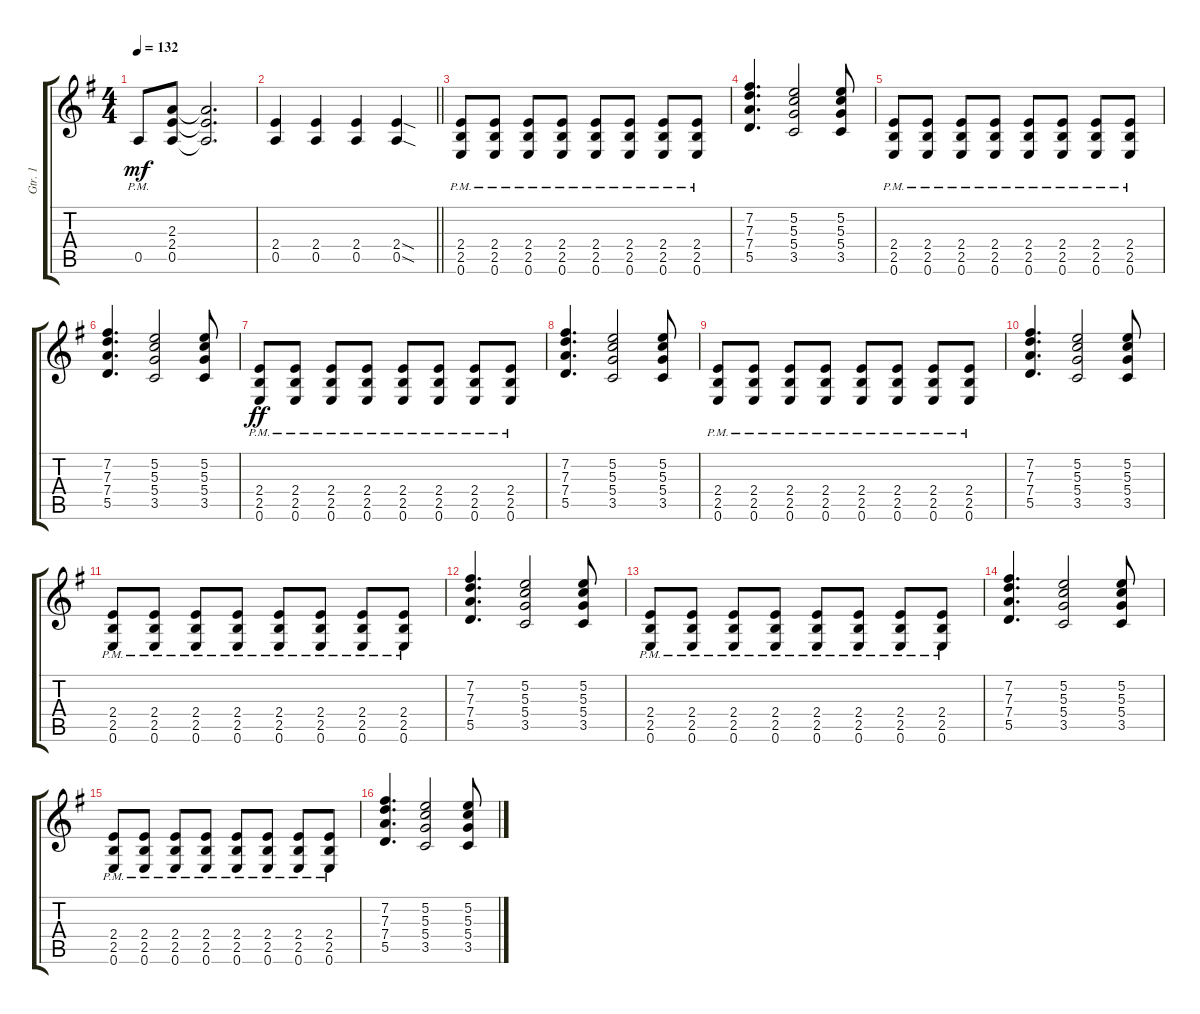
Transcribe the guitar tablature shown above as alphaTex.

\track ("Gtr. 1" "Gtr. 1") {instrument distortionguitar}
\staff {score tabs}
\tuning (E4 B3 G3 D3 A2 E2) {hide}
\ts (4 4)
\tempo 132
\clef g2
\ks g
0.5{pm}.8{dy mf} (2.3 2.4 0.5).8 (2.3{t} 2.4{t} 0.5{t}).2{d} |
\barLineRight lightlight
(2.4 0.5).4 (2.4 0.5).4 (2.4 0.5).4 (2.4{sod} 0.5{sod}).4 |
(2.4{pm} 2.5{pm} 0.6{pm}).8 (2.4{pm} 2.5{pm} 0.6{pm}).8 (2.4{pm} 2.5{pm} 0.6{pm}).8 (2.4{pm} 2.5{pm} 0.6{pm}).8 (2.4{pm} 2.5{pm} 0.6{pm}).8 (2.4{pm} 2.5{pm} 0.6{pm}).8 (2.4{pm} 2.5{pm} 0.6{pm}).8 (2.4{pm} 2.5{pm} 0.6{pm}).8 |
(7.2 7.3 7.4 5.5).4{d} (5.2 5.3 5.4 3.5).2 (5.2 5.3 5.4 3.5).8 |
(2.4{pm} 2.5{pm} 0.6{pm}).8 (2.4{pm} 2.5{pm} 0.6{pm}).8 (2.4{pm} 2.5{pm} 0.6{pm}).8 (2.4{pm} 2.5{pm} 0.6{pm}).8 (2.4{pm} 2.5{pm} 0.6{pm}).8 (2.4{pm} 2.5{pm} 0.6{pm}).8 (2.4{pm} 2.5{pm} 0.6{pm}).8 (2.4{pm} 2.5{pm} 0.6{pm}).8 |
(7.2 7.3 7.4 5.5).4{d} (5.2 5.3 5.4 3.5).2 (5.2 5.3 5.4 3.5).8 |
(2.4{pm} 2.5{pm} 0.6{pm}).8{dy ff} (2.4{pm} 2.5{pm} 0.6{pm}).8 (2.4{pm} 2.5{pm} 0.6{pm}).8 (2.4{pm} 2.5{pm} 0.6{pm}).8 (2.4{pm} 2.5{pm} 0.6{pm}).8 (2.4{pm} 2.5{pm} 0.6{pm}).8 (2.4{pm} 2.5{pm} 0.6{pm}).8 (2.4{pm} 2.5{pm} 0.6{pm}).8 |
(7.2 7.3 7.4 5.5).4{d} (5.2 5.3 5.4 3.5).2 (5.2 5.3 5.4 3.5).8 |
(2.4{pm} 2.5{pm} 0.6{pm}).8 (2.4{pm} 2.5{pm} 0.6{pm}).8 (2.4{pm} 2.5{pm} 0.6{pm}).8 (2.4{pm} 2.5{pm} 0.6{pm}).8 (2.4{pm} 2.5{pm} 0.6{pm}).8 (2.4{pm} 2.5{pm} 0.6{pm}).8 (2.4{pm} 2.5{pm} 0.6{pm}).8 (2.4{pm} 2.5{pm} 0.6{pm}).8 |
(7.2 7.3 7.4 5.5).4{d} (5.2 5.3 5.4 3.5).2 (5.2 5.3 5.4 3.5).8 |
(2.4{pm} 2.5{pm} 0.6{pm}).8 (2.4{pm} 2.5{pm} 0.6{pm}).8 (2.4{pm} 2.5{pm} 0.6{pm}).8 (2.4{pm} 2.5{pm} 0.6{pm}).8 (2.4{pm} 2.5{pm} 0.6{pm}).8 (2.4{pm} 2.5{pm} 0.6{pm}).8 (2.4{pm} 2.5{pm} 0.6{pm}).8 (2.4{pm} 2.5{pm} 0.6{pm}).8 |
(7.2 7.3 7.4 5.5).4{d} (5.2 5.3 5.4 3.5).2 (5.2 5.3 5.4 3.5).8 |
(2.4{pm} 2.5{pm} 0.6{pm}).8 (2.4{pm} 2.5{pm} 0.6{pm}).8 (2.4{pm} 2.5{pm} 0.6{pm}).8 (2.4{pm} 2.5{pm} 0.6{pm}).8 (2.4{pm} 2.5{pm} 0.6{pm}).8 (2.4{pm} 2.5{pm} 0.6{pm}).8 (2.4{pm} 2.5{pm} 0.6{pm}).8 (2.4{pm} 2.5{pm} 0.6{pm}).8 |
(7.2 7.3 7.4 5.5).4{d} (5.2 5.3 5.4 3.5).2 (5.2 5.3 5.4 3.5).8 |
(2.4{pm} 2.5{pm} 0.6{pm}).8 (2.4{pm} 2.5{pm} 0.6{pm}).8 (2.4{pm} 2.5{pm} 0.6{pm}).8 (2.4{pm} 2.5{pm} 0.6{pm}).8 (2.4{pm} 2.5{pm} 0.6{pm}).8 (2.4{pm} 2.5{pm} 0.6{pm}).8 (2.4{pm} 2.5{pm} 0.6{pm}).8 (2.4{pm} 2.5{pm} 0.6{pm}).8 |
(7.2 7.3 7.4 5.5).4{d} (5.2 5.3 5.4 3.5).2 (5.2 5.3 5.4 3.5).8
